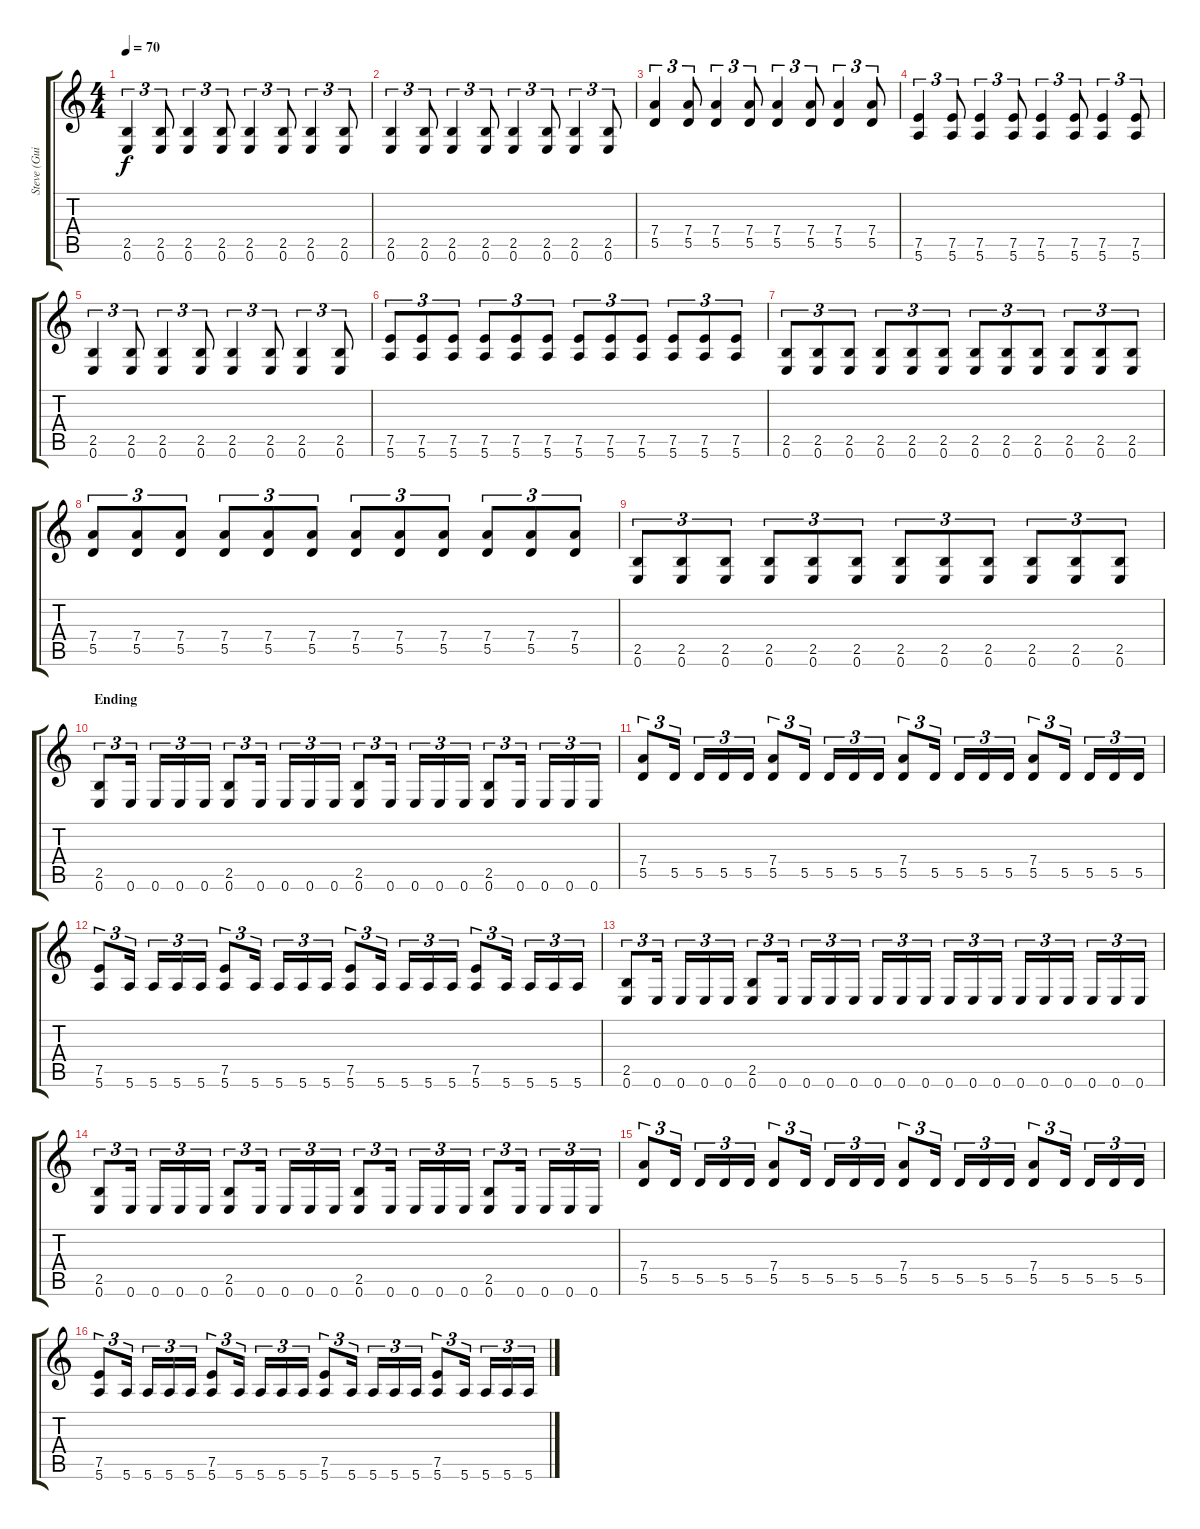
\track ("Steve (Guitar)" "Steve (Gui") {instrument distortionguitar}
\staff {score tabs}
\tuning (E4 B3 G3 D3 A2 E2) {hide}
\ts (4 4)
\tempo 70
\clef g2
\ks c
(2.5 0.6).4{tu (3 2) dy f} (2.5 0.6).8{tu (3 2)} (2.5 0.6).4{tu (3 2)} (2.5 0.6).8{tu (3 2)} (2.5 0.6).4{tu (3 2)} (2.5 0.6).8{tu (3 2)} (2.5 0.6).4{tu (3 2)} (2.5 0.6).8{tu (3 2)} |
(2.5 0.6).4{tu (3 2)} (2.5 0.6).8{tu (3 2)} (2.5 0.6).4{tu (3 2)} (2.5 0.6).8{tu (3 2)} (2.5 0.6).4{tu (3 2)} (2.5 0.6).8{tu (3 2)} (2.5 0.6).4{tu (3 2)} (2.5 0.6).8{tu (3 2)} |
(7.4 5.5).4{tu (3 2)} (7.4 5.5).8{tu (3 2)} (7.4 5.5).4{tu (3 2)} (7.4 5.5).8{tu (3 2)} (7.4 5.5).4{tu (3 2)} (7.4 5.5).8{tu (3 2)} (7.4 5.5).4{tu (3 2)} (7.4 5.5).8{tu (3 2)} |
(7.5 5.6).4{tu (3 2)} (7.5 5.6).8{tu (3 2)} (7.5 5.6).4{tu (3 2)} (7.5 5.6).8{tu (3 2)} (7.5 5.6).4{tu (3 2)} (7.5 5.6).8{tu (3 2)} (7.5 5.6).4{tu (3 2)} (7.5 5.6).8{tu (3 2)} |
(2.5 0.6).4{tu (3 2)} (2.5 0.6).8{tu (3 2)} (2.5 0.6).4{tu (3 2)} (2.5 0.6).8{tu (3 2)} (2.5 0.6).4{tu (3 2)} (2.5 0.6).8{tu (3 2)} (2.5 0.6).4{tu (3 2)} (2.5 0.6).8{tu (3 2)} |
(7.5 5.6).8{tu (3 2)} (7.5 5.6).8{tu (3 2)} (7.5 5.6).8{tu (3 2)} (7.5 5.6).8{tu (3 2)} (7.5 5.6).8{tu (3 2)} (7.5 5.6).8{tu (3 2)} (7.5 5.6).8{tu (3 2)} (7.5 5.6).8{tu (3 2)} (7.5 5.6).8{tu (3 2)} (7.5 5.6).8{tu (3 2)} (7.5 5.6).8{tu (3 2)} (7.5 5.6).8{tu (3 2)} |
(2.5 0.6).8{tu (3 2)} (2.5 0.6).8{tu (3 2)} (2.5 0.6).8{tu (3 2)} (2.5 0.6).8{tu (3 2)} (2.5 0.6).8{tu (3 2)} (2.5 0.6).8{tu (3 2)} (2.5 0.6).8{tu (3 2)} (2.5 0.6).8{tu (3 2)} (2.5 0.6).8{tu (3 2)} (2.5 0.6).8{tu (3 2)} (2.5 0.6).8{tu (3 2)} (2.5 0.6).8{tu (3 2)} |
(7.4 5.5).8{tu (3 2)} (7.4 5.5).8{tu (3 2)} (7.4 5.5).8{tu (3 2)} (7.4 5.5).8{tu (3 2)} (7.4 5.5).8{tu (3 2)} (7.4 5.5).8{tu (3 2)} (7.4 5.5).8{tu (3 2)} (7.4 5.5).8{tu (3 2)} (7.4 5.5).8{tu (3 2)} (7.4 5.5).8{tu (3 2)} (7.4 5.5).8{tu (3 2)} (7.4 5.5).8{tu (3 2)} |
(2.5 0.6).8{tu (3 2)} (2.5 0.6).8{tu (3 2)} (2.5 0.6).8{tu (3 2)} (2.5 0.6).8{tu (3 2)} (2.5 0.6).8{tu (3 2)} (2.5 0.6).8{tu (3 2)} (2.5 0.6).8{tu (3 2)} (2.5 0.6).8{tu (3 2)} (2.5 0.6).8{tu (3 2)} (2.5 0.6).8{tu (3 2)} (2.5 0.6).8{tu (3 2)} (2.5 0.6).8{tu (3 2)} |
\section ("" "Ending")
(2.5 0.6).8{tu (3 2)} 0.6.16{tu (3 2)} 0.6.16{tu (3 2)} 0.6.16{tu (3 2)} 0.6.16{tu (3 2)} (2.5 0.6).8{tu (3 2)} 0.6.16{tu (3 2)} 0.6.16{tu (3 2)} 0.6.16{tu (3 2)} 0.6.16{tu (3 2)} (2.5 0.6).8{tu (3 2)} 0.6.16{tu (3 2)} 0.6.16{tu (3 2)} 0.6.16{tu (3 2)} 0.6.16{tu (3 2)} (2.5 0.6).8{tu (3 2)} 0.6.16{tu (3 2)} 0.6.16{tu (3 2)} 0.6.16{tu (3 2)} 0.6.16{tu (3 2)} |
(7.4 5.5).8{tu (3 2)} 5.5.16{tu (3 2)} 5.5.16{tu (3 2)} 5.5.16{tu (3 2)} 5.5.16{tu (3 2)} (7.4 5.5).8{tu (3 2)} 5.5.16{tu (3 2)} 5.5.16{tu (3 2)} 5.5.16{tu (3 2)} 5.5.16{tu (3 2)} (7.4 5.5).8{tu (3 2)} 5.5.16{tu (3 2)} 5.5.16{tu (3 2)} 5.5.16{tu (3 2)} 5.5.16{tu (3 2)} (7.4 5.5).8{tu (3 2)} 5.5.16{tu (3 2)} 5.5.16{tu (3 2)} 5.5.16{tu (3 2)} 5.5.16{tu (3 2)} |
(7.5 5.6).8{tu (3 2)} 5.6.16{tu (3 2)} 5.6.16{tu (3 2)} 5.6.16{tu (3 2)} 5.6.16{tu (3 2)} (7.5 5.6).8{tu (3 2)} 5.6.16{tu (3 2)} 5.6.16{tu (3 2)} 5.6.16{tu (3 2)} 5.6.16{tu (3 2)} (7.5 5.6).8{tu (3 2)} 5.6.16{tu (3 2)} 5.6.16{tu (3 2)} 5.6.16{tu (3 2)} 5.6.16{tu (3 2)} (7.5 5.6).8{tu (3 2)} 5.6.16{tu (3 2)} 5.6.16{tu (3 2)} 5.6.16{tu (3 2)} 5.6.16{tu (3 2)} |
(2.5 0.6).8{tu (3 2)} 0.6.16{tu (3 2)} 0.6.16{tu (3 2)} 0.6.16{tu (3 2)} 0.6.16{tu (3 2)} (2.5 0.6).8{tu (3 2)} 0.6.16{tu (3 2)} 0.6.16{tu (3 2)} 0.6.16{tu (3 2)} 0.6.16{tu (3 2)} 0.6.16{tu (3 2)} 0.6.16{tu (3 2)} 0.6.16{tu (3 2)} 0.6.16{tu (3 2)} 0.6.16{tu (3 2)} 0.6.16{tu (3 2)} 0.6.16{tu (3 2)} 0.6.16{tu (3 2)} 0.6.16{tu (3 2)} 0.6.16{tu (3 2)} 0.6.16{tu (3 2)} 0.6.16{tu (3 2)} |
(2.5 0.6).8{tu (3 2)} 0.6.16{tu (3 2)} 0.6.16{tu (3 2)} 0.6.16{tu (3 2)} 0.6.16{tu (3 2)} (2.5 0.6).8{tu (3 2)} 0.6.16{tu (3 2)} 0.6.16{tu (3 2)} 0.6.16{tu (3 2)} 0.6.16{tu (3 2)} (2.5 0.6).8{tu (3 2)} 0.6.16{tu (3 2)} 0.6.16{tu (3 2)} 0.6.16{tu (3 2)} 0.6.16{tu (3 2)} (2.5 0.6).8{tu (3 2)} 0.6.16{tu (3 2)} 0.6.16{tu (3 2)} 0.6.16{tu (3 2)} 0.6.16{tu (3 2)} |
(7.4 5.5).8{tu (3 2)} 5.5.16{tu (3 2)} 5.5.16{tu (3 2)} 5.5.16{tu (3 2)} 5.5.16{tu (3 2)} (7.4 5.5).8{tu (3 2)} 5.5.16{tu (3 2)} 5.5.16{tu (3 2)} 5.5.16{tu (3 2)} 5.5.16{tu (3 2)} (7.4 5.5).8{tu (3 2)} 5.5.16{tu (3 2)} 5.5.16{tu (3 2)} 5.5.16{tu (3 2)} 5.5.16{tu (3 2)} (7.4 5.5).8{tu (3 2)} 5.5.16{tu (3 2)} 5.5.16{tu (3 2)} 5.5.16{tu (3 2)} 5.5.16{tu (3 2)} |
(7.5 5.6).8{tu (3 2)} 5.6.16{tu (3 2)} 5.6.16{tu (3 2)} 5.6.16{tu (3 2)} 5.6.16{tu (3 2)} (7.5 5.6).8{tu (3 2)} 5.6.16{tu (3 2)} 5.6.16{tu (3 2)} 5.6.16{tu (3 2)} 5.6.16{tu (3 2)} (7.5 5.6).8{tu (3 2)} 5.6.16{tu (3 2)} 5.6.16{tu (3 2)} 5.6.16{tu (3 2)} 5.6.16{tu (3 2)} (7.5 5.6).8{tu (3 2)} 5.6.16{tu (3 2)} 5.6.16{tu (3 2)} 5.6.16{tu (3 2)} 5.6.16{tu (3 2)}
